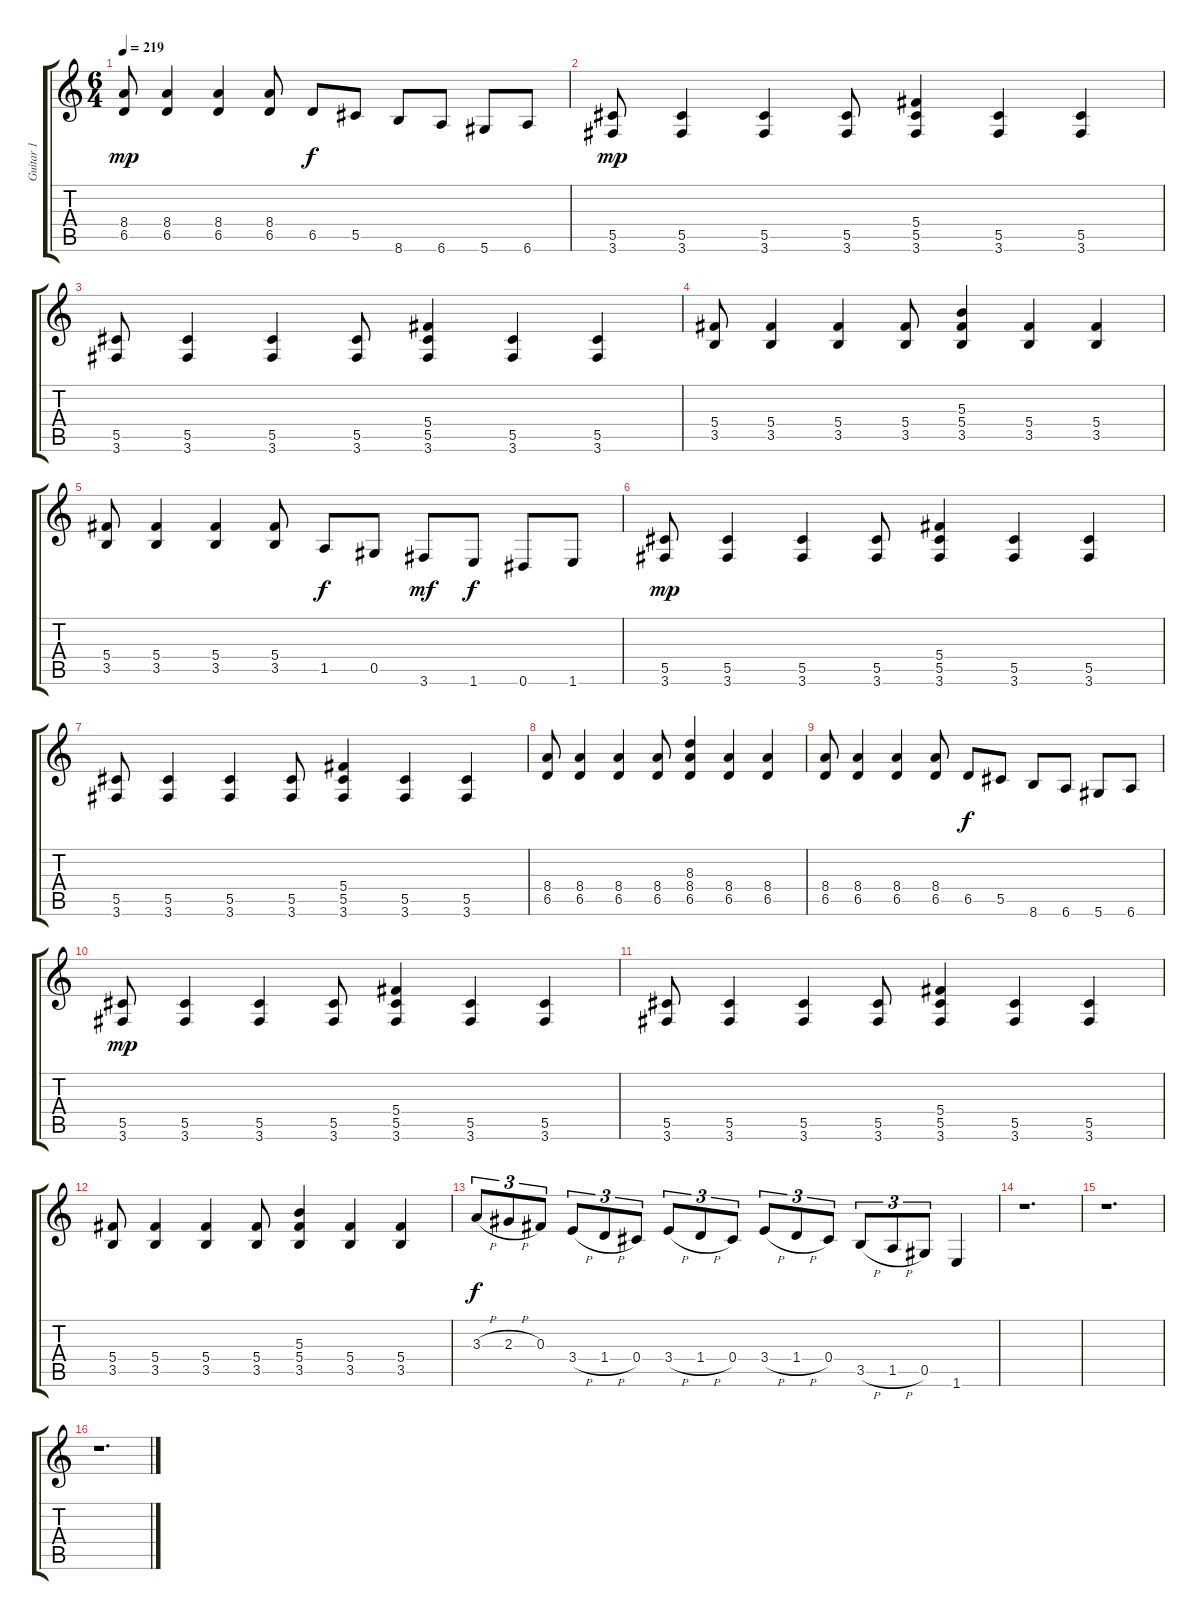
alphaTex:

\track ("Guitar 1" "Guitar 1") {instrument distortionguitar}
\staff {score tabs}
\tuning (Eb4 Bb3 Gb3 Db3 Ab2 Eb2) {hide}
\ts (6 4)
\tempo 219
\clef g2
\ks c
(8.4 6.5).8{dy mp} (8.4 6.5).4 (8.4 6.5).4 (8.4 6.5).8 6.5.8{dy f} 5.5.8 8.6.8 6.6.8 5.6.8 6.6.8 |
(5.5 3.6).8{dy mp} (5.5 3.6).4 (5.5 3.6).4 (5.5 3.6).8 (5.4 5.5 3.6).4 (5.5 3.6).4 (5.5 3.6).4 |
(5.5 3.6).8 (5.5 3.6).4 (5.5 3.6).4 (5.5 3.6).8 (5.4 5.5 3.6).4 (5.5 3.6).4 (5.5 3.6).4 |
(5.4 3.5).8 (5.4 3.5).4 (5.4 3.5).4 (5.4 3.5).8 (5.3 5.4 3.5).4 (5.4 3.5).4 (5.4 3.5).4 |
(5.4 3.5).8 (5.4 3.5).4 (5.4 3.5).4 (5.4 3.5).8 1.5.8{dy f} 0.5.8 3.6.8{dy mf} 1.6.8{dy f} 0.6.8 1.6.8 |
(5.5 3.6).8{dy mp} (5.5 3.6).4 (5.5 3.6).4 (5.5 3.6).8 (5.4 5.5 3.6).4 (5.5 3.6).4 (5.5 3.6).4 |
(5.5 3.6).8 (5.5 3.6).4 (5.5 3.6).4 (5.5 3.6).8 (5.4 5.5 3.6).4 (5.5 3.6).4 (5.5 3.6).4 |
(8.4 6.5).8 (8.4 6.5).4 (8.4 6.5).4 (8.4 6.5).8 (8.3 8.4 6.5).4 (8.4 6.5).4 (8.4 6.5).4 |
(8.4 6.5).8 (8.4 6.5).4 (8.4 6.5).4 (8.4 6.5).8 6.5.8{dy f} 5.5.8 8.6.8 6.6.8 5.6.8 6.6.8 |
(5.5 3.6).8{dy mp} (5.5 3.6).4 (5.5 3.6).4 (5.5 3.6).8 (5.4 5.5 3.6).4 (5.5 3.6).4 (5.5 3.6).4 |
(5.5 3.6).8 (5.5 3.6).4 (5.5 3.6).4 (5.5 3.6).8 (5.4 5.5 3.6).4 (5.5 3.6).4 (5.5 3.6).4 |
(5.4 3.5).8 (5.4 3.5).4 (5.4 3.5).4 (5.4 3.5).8 (5.3 5.4 3.5).4 (5.4 3.5).4 (5.4 3.5).4 |
3.3{h}.8{tu (3 2) dy f} 2.3{h}.8{tu (3 2)} 0.3.8{tu (3 2)} 3.4{h}.8{tu (3 2)} 1.4{h}.8{tu (3 2)} 0.4.8{tu (3 2)} 3.4{h}.8{tu (3 2)} 1.4{h}.8{tu (3 2)} 0.4.8{tu (3 2)} 3.4{h}.8{tu (3 2)} 1.4{h}.8{tu (3 2)} 0.4.8{tu (3 2)} 3.5{h}.8{tu (3 2)} 1.5{h}.8{tu (3 2)} 0.5.8{tu (3 2)} 1.6.4 |
r.1{d} |
r.1{d} |
r.1{d}
